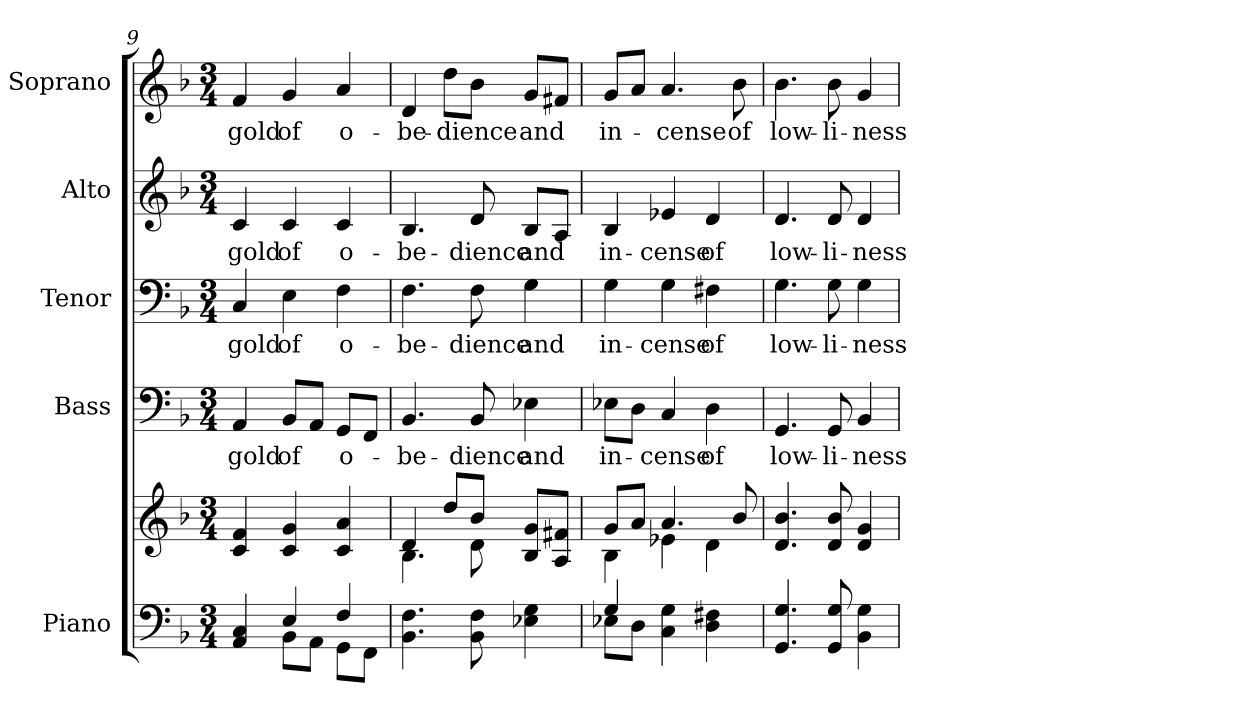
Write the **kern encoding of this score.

**kern	**kern	**kern	**text	**kern	**text	**kern	**text	**kern	**text
*part5	*part5	*part4	*part4	*part3	*part3	*part2	*part2	*part1	*part1
*staff6	*staff5	*staff4	*staff4	*staff3	*staff3	*staff2	*staff2	*staff1	*staff1
*I"Piano	*	*I"Bass	*	*I"Tenor	*	*I"Alto	*	*I"Soprano	*
*I'Pno.	*	*I'B.	*	*I'T.	*	*I'A.	*	*I'S.	*
*clefF4	*clefG2	*clefF4	*	*clefF4	*	*clefG2	*	*clefG2	*
*k[b-]	*k[b-]	*k[b-]	*	*k[b-]	*	*k[b-]	*	*k[b-]	*
*F:	*F:	*F:	*	*F:	*	*F:	*	*F:	*
*M3/4	*M3/4	*M3/4	*	*M3/4	*	*M3/4	*	*M3/4	*
=9	=9	=9	=9	=9	=9	=9	=9	=9	=9
*^	*	*	*	*	*	*	*	*	*
!	!	!	!	!LO:LY:b:color=#000000	!	!	!	!	!	!
!	!	!	!	!	!	!LO:LY:b:color=#000000	!	!	!	!
!	!	!	!	!	!	!	!	!LO:LY:b:color=#000000	!	!
!	!	!	!	!	!	!	!	!	!	!LO:LY:b:color=#000000
4AAi/ 4Ci	4ryy	4ci/ 4fi	4AAi/	gold	4Ci/	gold	4ci/	gold	4fi/	gold
!	!	!	!	!LO:LY:b:color=#000000	!	!	!	!	!	!
!	!	!	!	!	!	!LO:LY:b:color=#000000	!	!	!	!
!	!	!	!	!	!	!	!	!LO:LY:b:color=#000000	!	!
!	!	!	!	!	!	!	!	!	!	!LO:LY:b:color=#000000
4Ei/	8BB-i\L	4ci/ 4gi	8BB-i/L	of	4Ei\	of	4ci/	of	4gi/	of
.	8AAi\J	.	8AAi/J	.	.	.	.	.	.	.
!	!	!	!	!LO:LY:b:color=#000000	!	!	!	!	!	!
!	!	!	!	!	!	!LO:LY:b:color=#000000	!	!	!	!
!	!	!	!	!	!	!	!	!LO:LY:b:color=#000000	!	!
!	!	!	!	!	!	!	!	!	!	!LO:LY:b:color=#000000
4Fi/	8GGi\L	4ci/ 4ai	8GGi/L	o-	4Fi\	o-	4ci/	o-	4ai/	o-
.	8FFi\J	.	8FFi/J	.	.	.	.	.	.	.
*v	*v	*	*	*	*	*	*	*	*	*
!!LO:PB:g=z
=10	=10	=10	=10	=10	=10	=10	=10	=10	=10
*	*^	*	*	*	*	*	*	*	*
*^	*	*	*	*	*	*	*	*	*	*
!	!	!	!	!	!LO:LY:b:color=#000000	!	!	!	!	!	!
*v	*v	*	*	*	*	*	*	*	*	*	*
*^	*	*	*	*	*	*	*	*	*	*
!	!	!	!	!	!	!	!LO:LY:b:color=#000000	!	!	!	!
*v	*v	*	*	*	*	*	*	*	*	*	*
*^	*	*	*	*	*	*	*	*	*	*
!	!	!	!	!	!	!	!	!	!LO:LY:b:color=#000000	!	!
*v	*v	*	*	*	*	*	*	*	*	*	*
*^	*	*	*	*	*	*	*	*	*	*
!	!	!	!	!	!	!	!	!	!	!	!LO:LY:b:color=#000000
*v	*v	*	*	*	*	*	*	*	*	*	*
4.BB-i\ 4.Fi	4di/	4.B-i\	4.BB-i/	-be-	4.Fi\	-be-	4.B-i/	-be-	4di/	-be-
!	!	!	!	!	!	!	!	!	!	!LO:LY:b:color=#000000
.	8ddi/L	.	.	.	.	.	.	.	8ddi\L	-dience
!	!	!	!	!LO:LY:b:color=#000000	!	!	!	!	!	!
!	!	!	!	!	!	!LO:LY:b:color=#000000	!	!	!	!
!	!	!	!	!	!	!	!	!LO:LY:b:color=#000000	!	!
8BB-i\ 8Fi	8b-i/J	8di\	8BB-i/	-dience	8Fi\	-dience	8di/	-dience	8b-i\J	.
!	!	!	!	!LO:LY:b:color=#000000	!	!	!	!	!	!
!	!	!	!	!	!	!LO:LY:b:color=#000000	!	!	!	!
!	!	!	!	!	!	!	!	!LO:LY:b:color=#000000	!	!
!	!	!	!	!	!	!	!	!	!	!LO:LY:b:color=#000000
4E-Xi\ 4Gi	8B-i/ 8giL	4ryy	4E-Xi\	and	4Gi\	and	8B-i/L	and	8gi/L	and
.	8Ai/ 8f#XiJ	.	.	.	.	.	8Ai/J	.	8f#Xi/J	.
=11	=11	=11	=11	=11	=11	=11	=11	=11	=11	=11
*^	*	*	*	*	*	*	*	*	*	*
!	!	!	!	!	!LO:LY:b:color=#000000	!	!	!	!	!	!
!	!	!	!	!	!	!	!LO:LY:b:color=#000000	!	!	!	!
!	!	!	!	!	!	!	!	!	!LO:LY:b:color=#000000	!	!
!	!	!	!	!	!	!	!	!	!	!	!LO:LY:b:color=#000000
4Gi/	8E-Xi\L	8gi/L	4B-i\	8E-Xi\L	in-	4Gi\	in-	4B-i/	in-	8gi/L	in-
.	8Di\J	8ai/J	.	8Di\J	.	.	.	.	.	8ai/J	.
!	!	!	!	!	!LO:LY:b:color=#000000	!	!	!	!	!	!
!	!	!	!	!	!	!	!LO:LY:b:color=#000000	!	!	!	!
!	!	!	!	!	!	!	!	!	!LO:LY:b:color=#000000	!	!
!	!	!	!	!	!	!	!	!	!	!	!LO:LY:b:color=#000000
4Ci\ 4Gi	4ryy	4.ai/	4e-Xi\	4Ci/	-cense	4Gi\	-cense	4e-Xi/	-cense	4.ai/	-cense
!	!	!	!	!	!LO:LY:b:color=#000000	!	!	!	!	!	!
!	!	!	!	!	!	!	!LO:LY:b:color=#000000	!	!	!	!
!	!	!	!	!	!	!	!	!	!LO:LY:b:color=#000000	!	!
4Di\ 4F#Xi	4ryy	.	4di\	4Di\	of	4F#Xi\	of	4di/	of	.	.
!	!	!	!	!	!	!	!	!	!	!	!LO:LY:b:color=#000000
.	.	8b-i/	.	.	.	.	.	.	.	8b-i\	of
*v	*v	*	*	*	*	*	*	*	*	*	*
*	*v	*v	*	*	*	*	*	*	*	*
=12	=12	=12	=12	=12	=12	=12	=12	=12	=12
!	!	!	!LO:LY:b:color=#000000	!	!	!	!	!	!
!	!	!	!	!	!LO:LY:b:color=#000000	!	!	!	!
!	!	!	!	!	!	!	!LO:LY:b:color=#000000	!	!
!	!	!	!	!	!	!	!	!	!LO:LY:b:color=#000000
4.GGi/ 4.Gi	4.di/ 4.b-i	4.GGi/	low-	4.Gi\	low-	4.di/	low-	4.b-i\	low-
!	!	!	!LO:LY:b:color=#000000	!	!	!	!	!	!
!	!	!	!	!	!LO:LY:b:color=#000000	!	!	!	!
!	!	!	!	!	!	!	!LO:LY:b:color=#000000	!	!
!	!	!	!	!	!	!	!	!	!LO:LY:b:color=#000000
8GGi/ 8Gi	8di/ 8b-i	8GGi/	-li-	8Gi\	-li-	8di/	-li-	8b-i\	-li-
!	!	!	!LO:LY:b:color=#000000	!	!	!	!	!	!
!	!	!	!	!	!LO:LY:b:color=#000000	!	!	!	!
!	!	!	!	!	!	!	!LO:LY:b:color=#000000	!	!
!	!	!	!	!	!	!	!	!	!LO:LY:b:color=#000000
4BB-i\ 4Gi	4di/ 4gi	4BB-i/	-ness	4Gi\	-ness	4di/	-ness	4gi/	-ness
=	=	=	=	=	=	=	=	=	=
*-	*-	*-	*-	*-	*-	*-	*-	*-	*-
